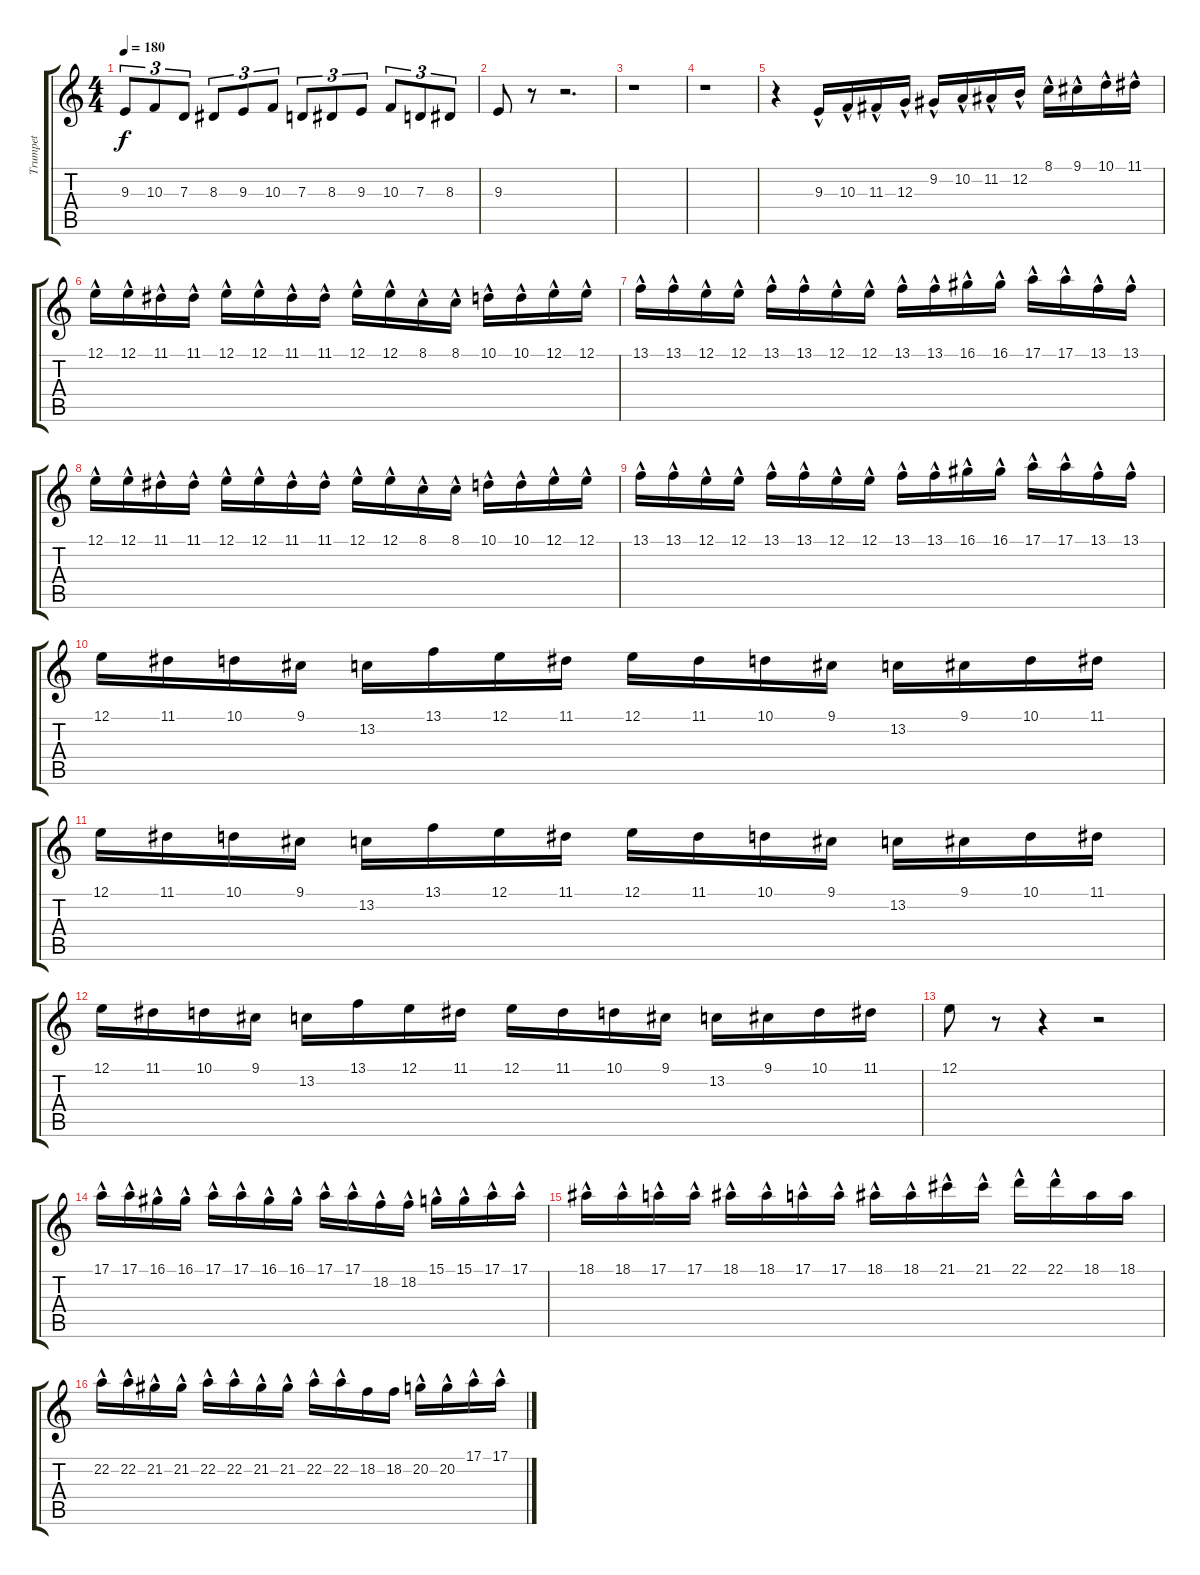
\track ("Trumpet" "Trumpet") {instrument trumpet}
\staff {score tabs}
\tuning (E4 B3 G3 D3 A2 E2) {hide}
\ts (4 4)
\tempo 180
\clef g2
\ks c
9.3.8{tu (3 2) dy f} 10.3.8{tu (3 2)} 7.3.8{tu (3 2)} 8.3.8{tu (3 2)} 9.3.8{tu (3 2)} 10.3.8{tu (3 2)} 7.3.8{tu (3 2)} 8.3.8{tu (3 2)} 9.3.8{tu (3 2)} 10.3.8{tu (3 2)} 7.3.8{tu (3 2)} 8.3.8{tu (3 2)} |
9.3.8 r.8 r.2{d} |
r.1 |
r.1 |
r.4 9.3{hac}.16 10.3{hac}.16 11.3{hac}.16 12.3{hac}.16 9.2{hac}.16 10.2{hac}.16 11.2{hac}.16 12.2{hac}.16 8.1{hac}.16 9.1{hac}.16 10.1{hac}.16 11.1{hac}.16 |
12.1{hac}.16 12.1{hac}.16 11.1{hac}.16 11.1{hac}.16 12.1{hac}.16 12.1{hac}.16 11.1{hac}.16 11.1{hac}.16 12.1{hac}.16 12.1{hac}.16 8.1{hac}.16 8.1{hac}.16 10.1{hac}.16 10.1{hac}.16 12.1{hac}.16 12.1{hac}.16 |
13.1{hac}.16 13.1{hac}.16 12.1{hac}.16 12.1{hac}.16 13.1{hac}.16 13.1{hac}.16 12.1{hac}.16 12.1{hac}.16 13.1{hac}.16 13.1{hac}.16 16.1{hac}.16 16.1{hac}.16 17.1{hac}.16 17.1{hac}.16 13.1{hac}.16 13.1{hac}.16 |
12.1{hac}.16 12.1{hac}.16 11.1{hac}.16 11.1{hac}.16 12.1{hac}.16 12.1{hac}.16 11.1{hac}.16 11.1{hac}.16 12.1{hac}.16 12.1{hac}.16 8.1{hac}.16 8.1{hac}.16 10.1{hac}.16 10.1{hac}.16 12.1{hac}.16 12.1{hac}.16 |
13.1{hac}.16 13.1{hac}.16 12.1{hac}.16 12.1{hac}.16 13.1{hac}.16 13.1{hac}.16 12.1{hac}.16 12.1{hac}.16 13.1{hac}.16 13.1{hac}.16 16.1{hac}.16 16.1{hac}.16 17.1{hac}.16 17.1{hac}.16 13.1{hac}.16 13.1{hac}.16 |
12.1.16 11.1.16 10.1.16 9.1.16 13.2.16 13.1.16 12.1.16 11.1.16 12.1.16 11.1.16 10.1.16 9.1.16 13.2.16 9.1.16 10.1.16 11.1.16 |
12.1.16 11.1.16 10.1.16 9.1.16 13.2.16 13.1.16 12.1.16 11.1.16 12.1.16 11.1.16 10.1.16 9.1.16 13.2.16 9.1.16 10.1.16 11.1.16 |
12.1.16 11.1.16 10.1.16 9.1.16 13.2.16 13.1.16 12.1.16 11.1.16 12.1.16 11.1.16 10.1.16 9.1.16 13.2.16 9.1.16 10.1.16 11.1.16 |
12.1.8 r.8 r.4 r.2 |
17.1{hac}.16 17.1{hac}.16 16.1{hac}.16 16.1{hac}.16 17.1{hac}.16 17.1{hac}.16 16.1{hac}.16 16.1{hac}.16 17.1{hac}.16 17.1{hac}.16 18.2{hac}.16 18.2{hac}.16 15.1{hac}.16 15.1{hac}.16 17.1{hac}.16 17.1{hac}.16 |
18.1{hac}.16 18.1{hac}.16 17.1{hac}.16 17.1{hac}.16 18.1{hac}.16 18.1{hac}.16 17.1{hac}.16 17.1{hac}.16 18.1{hac}.16 18.1{hac}.16 21.1{hac}.16 21.1{hac}.16 22.1{hac}.16 22.1{hac}.16 18.1.16 18.1.16 |
22.2{hac}.16 22.2{hac}.16 21.2{hac}.16 21.2{hac}.16 22.2{hac}.16 22.2{hac}.16 21.2{hac}.16 21.2{hac}.16 22.2{hac}.16 22.2{hac}.16 18.2.16 18.2.16 20.2{hac}.16 20.2{hac}.16 17.1{hac}.16 17.1{hac}.16
